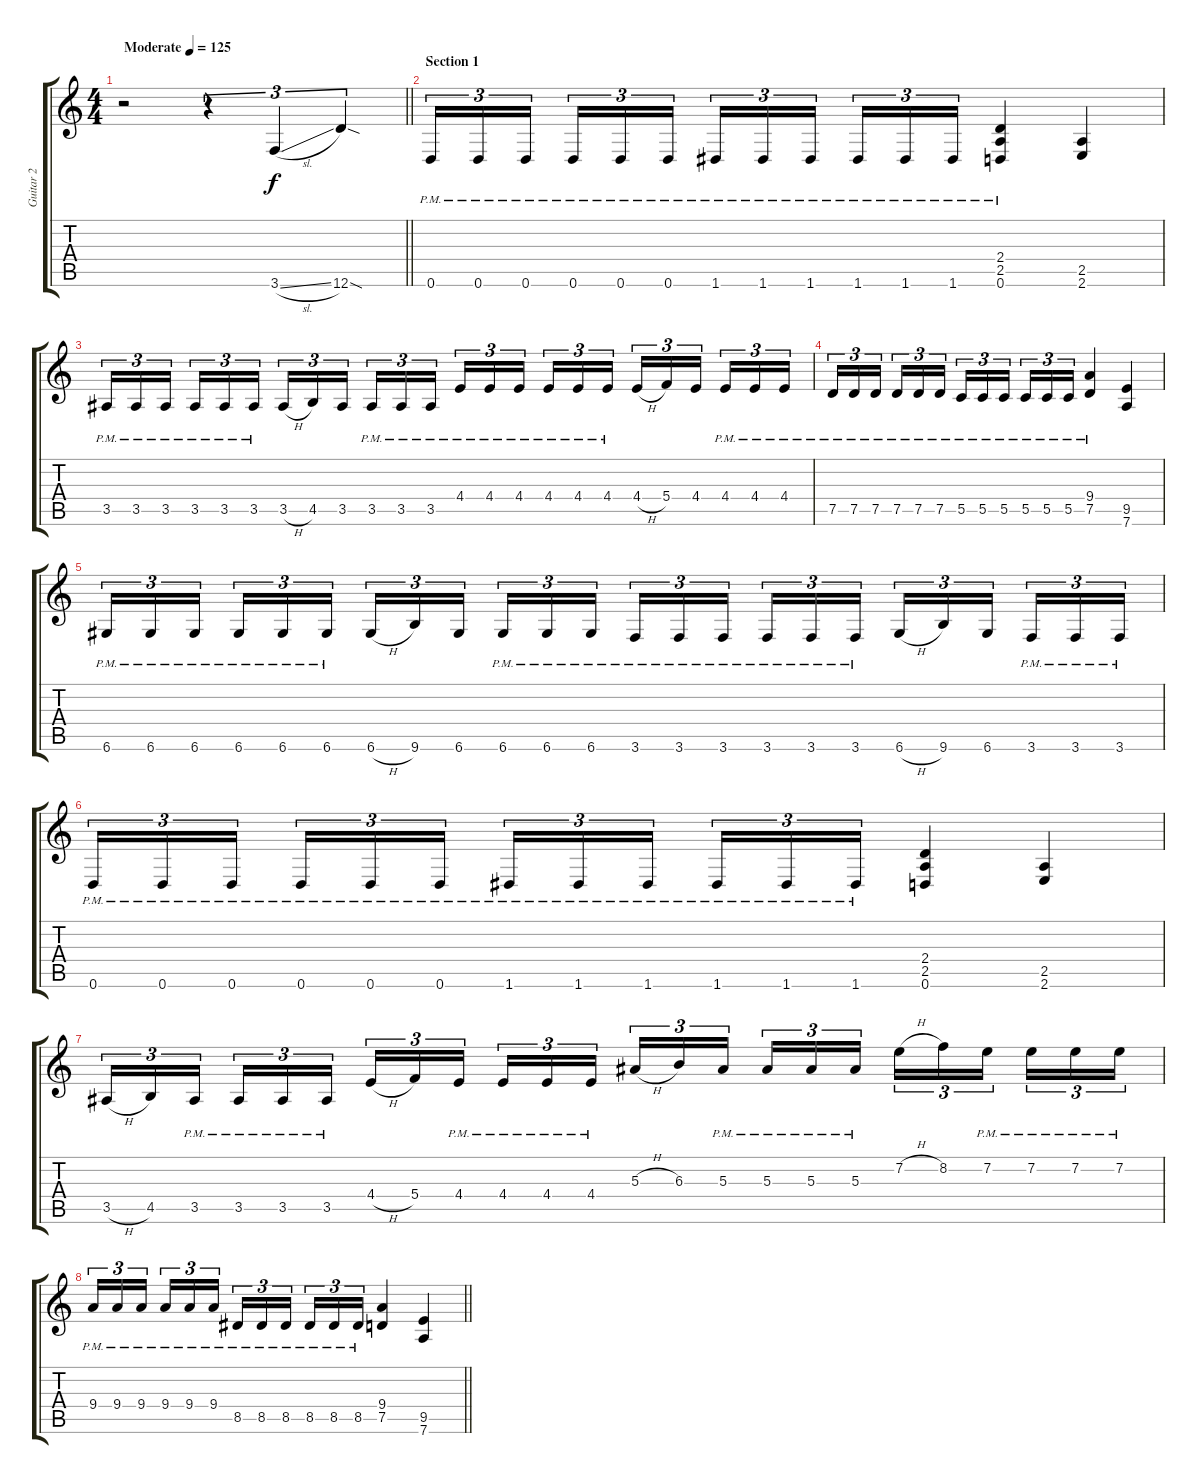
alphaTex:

\track ("Guitar 2" "Guitar 2") {instrument overdrivenguitar}
\staff {score tabs}
\tuning (D4 A3 F3 C3 G2 D2) {hide}
\ts (4 4)
\tempo (125 "Moderate")
\clef g2
\barLineRight lightlight
\ks c
r.2{dy f instrument overdrivenguitar} r.4{tu (3 2)} 3.6{sl}.4{tu (3 2)} 12.6{sod}.4{tu (3 2)} |
\section ("" "Section 1")
0.6{pm}.16{tu (3 2)} 0.6{pm}.16{tu (3 2)} 0.6{pm}.16{tu (3 2)} 0.6{pm}.16{tu (3 2)} 0.6{pm}.16{tu (3 2)} 0.6{pm}.16{tu (3 2)} 1.6{pm}.16{tu (3 2)} 1.6{pm}.16{tu (3 2)} 1.6{pm}.16{tu (3 2)} 1.6{pm}.16{tu (3 2)} 1.6{pm}.16{tu (3 2)} 1.6{pm}.16{tu (3 2)} (2.4{pm} 2.5{pm} 0.6{pm}).4 (2.5 2.6).4 |
3.5{pm}.16{tu (3 2)} 3.5{pm}.16{tu (3 2)} 3.5{pm}.16{tu (3 2)} 3.5{pm}.16{tu (3 2)} 3.5{pm}.16{tu (3 2)} 3.5{pm}.16{tu (3 2)} 3.5{h}.16{tu (3 2)} 4.5.16{tu (3 2)} 3.5.16{tu (3 2)} 3.5{pm}.16{tu (3 2)} 3.5{pm}.16{tu (3 2)} 3.5{pm}.16{tu (3 2)} 4.4{pm}.16{tu (3 2)} 4.4{pm}.16{tu (3 2)} 4.4{pm}.16{tu (3 2)} 4.4{pm}.16{tu (3 2)} 4.4{pm}.16{tu (3 2)} 4.4{pm}.16{tu (3 2)} 4.4{h}.16{tu (3 2)} 5.4.16{tu (3 2)} 4.4.16{tu (3 2)} 4.4{pm}.16{tu (3 2)} 4.4{pm}.16{tu (3 2)} 4.4{pm}.16{tu (3 2)} |
7.5{pm}.16{tu (3 2)} 7.5{pm}.16{tu (3 2)} 7.5{pm}.16{tu (3 2)} 7.5{pm}.16{tu (3 2)} 7.5{pm}.16{tu (3 2)} 7.5{pm}.16{tu (3 2)} 5.5{pm}.16{tu (3 2)} 5.5{pm}.16{tu (3 2)} 5.5{pm}.16{tu (3 2)} 5.5{pm}.16{tu (3 2)} 5.5{pm}.16{tu (3 2)} 5.5{pm}.16{tu (3 2)} (9.4{pm} 7.5{pm}).4 (9.5 7.6).4 |
6.6{pm}.16{tu (3 2)} 6.6{pm}.16{tu (3 2)} 6.6{pm}.16{tu (3 2)} 6.6{pm}.16{tu (3 2)} 6.6{pm}.16{tu (3 2)} 6.6{pm}.16{tu (3 2)} 6.6{h}.16{tu (3 2)} 9.6.16{tu (3 2)} 6.6.16{tu (3 2)} 6.6{pm}.16{tu (3 2)} 6.6{pm}.16{tu (3 2)} 6.6{pm}.16{tu (3 2)} 3.6{pm}.16{tu (3 2)} 3.6{pm}.16{tu (3 2)} 3.6{pm}.16{tu (3 2)} 3.6{pm}.16{tu (3 2)} 3.6{pm}.16{tu (3 2)} 3.6{pm}.16{tu (3 2)} 6.6{h}.16{tu (3 2)} 9.6.16{tu (3 2)} 6.6.16{tu (3 2)} 3.6{pm}.16{tu (3 2)} 3.6{pm}.16{tu (3 2)} 3.6{pm}.16{tu (3 2)} |
0.6{pm}.16{tu (3 2)} 0.6{pm}.16{tu (3 2)} 0.6{pm}.16{tu (3 2)} 0.6{pm}.16{tu (3 2)} 0.6{pm}.16{tu (3 2)} 0.6{pm}.16{tu (3 2)} 1.6{pm}.16{tu (3 2)} 1.6{pm}.16{tu (3 2)} 1.6{pm}.16{tu (3 2)} 1.6{pm}.16{tu (3 2)} 1.6{pm}.16{tu (3 2)} 1.6{pm}.16{tu (3 2)} (2.4 2.5 0.6).4 (2.5 2.6).4 |
3.5{h}.16{tu (3 2)} 4.5.16{tu (3 2)} 3.5{pm}.16{tu (3 2)} 3.5{pm}.16{tu (3 2)} 3.5{pm}.16{tu (3 2)} 3.5{pm}.16{tu (3 2)} 4.4{h}.16{tu (3 2)} 5.4.16{tu (3 2)} 4.4{pm}.16{tu (3 2)} 4.4{pm}.16{tu (3 2)} 4.4{pm}.16{tu (3 2)} 4.4{pm}.16{tu (3 2)} 5.3{h}.16{tu (3 2)} 6.3.16{tu (3 2)} 5.3{pm}.16{tu (3 2)} 5.3{pm}.16{tu (3 2)} 5.3{pm}.16{tu (3 2)} 5.3{pm}.16{tu (3 2)} 7.2{h}.16{tu (3 2)} 8.2.16{tu (3 2)} 7.2{pm}.16{tu (3 2)} 7.2{pm}.16{tu (3 2)} 7.2{pm}.16{tu (3 2)} 7.2{pm}.16{tu (3 2)} |
\barLineRight lightlight
9.4{pm}.16{tu (3 2)} 9.4{pm}.16{tu (3 2)} 9.4{pm}.16{tu (3 2)} 9.4{pm}.16{tu (3 2)} 9.4{pm}.16{tu (3 2)} 9.4{pm}.16{tu (3 2)} 8.5{pm}.16{tu (3 2)} 8.5{pm}.16{tu (3 2)} 8.5{pm}.16{tu (3 2)} 8.5{pm}.16{tu (3 2)} 8.5{pm}.16{tu (3 2)} 8.5{pm}.16{tu (3 2)} (9.4 7.5).4 (9.5 7.6).4
